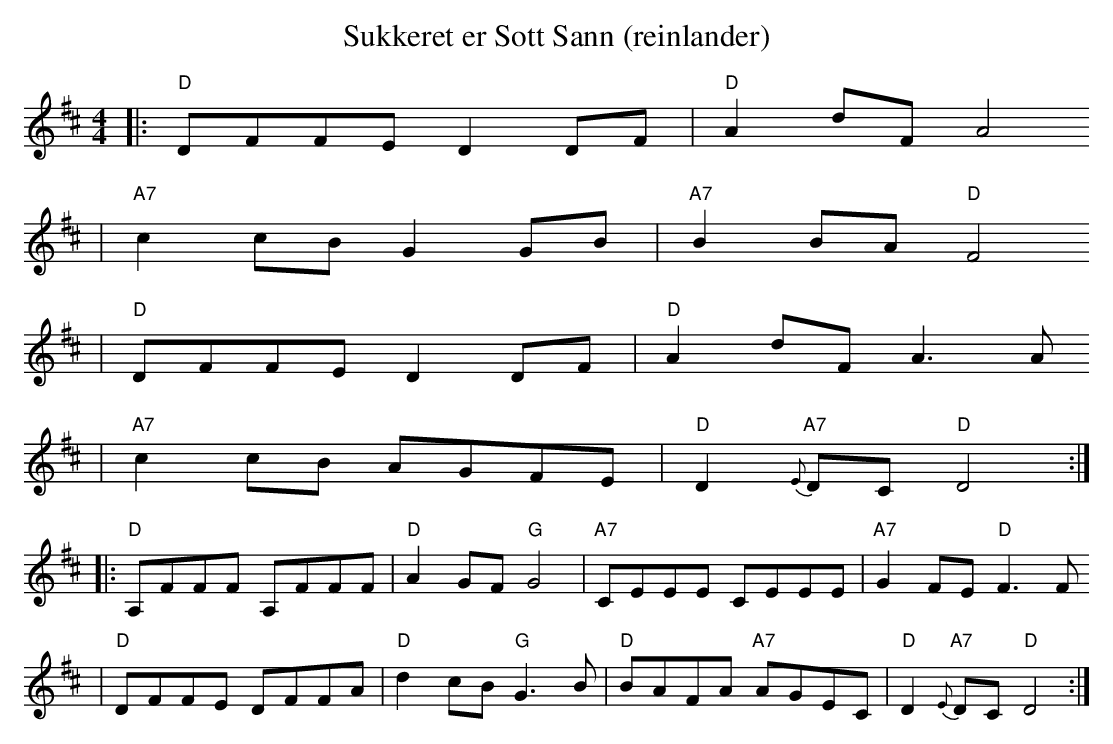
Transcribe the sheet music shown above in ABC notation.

X:1
T:Sukkeret er S\ott Sann (reinlander)
M:4/4
L:1/8
K:D
|: "D"DFFE D2DF | "D"A2dF A4
| "A7"c2cB G2GB | "A7"B2BA "D"F4
| "D"DFFE D2DF | "D"A2dF A3A
| "A7"c2cB AGFE | "D"D2"A7"{E}DC "D"D4 :|
|: "D"A,FFF A,FFF | "D"A2GF "G"G4 | "A7"CEEE CEEE | "A7"G2FE "D"F3F
|  "D"DFFE DFFA |  "D"d2cB "G"G3B | "D"BAFA "A7"AGEC | "D"D2 "A7"{E}DC "D"D4 :|
